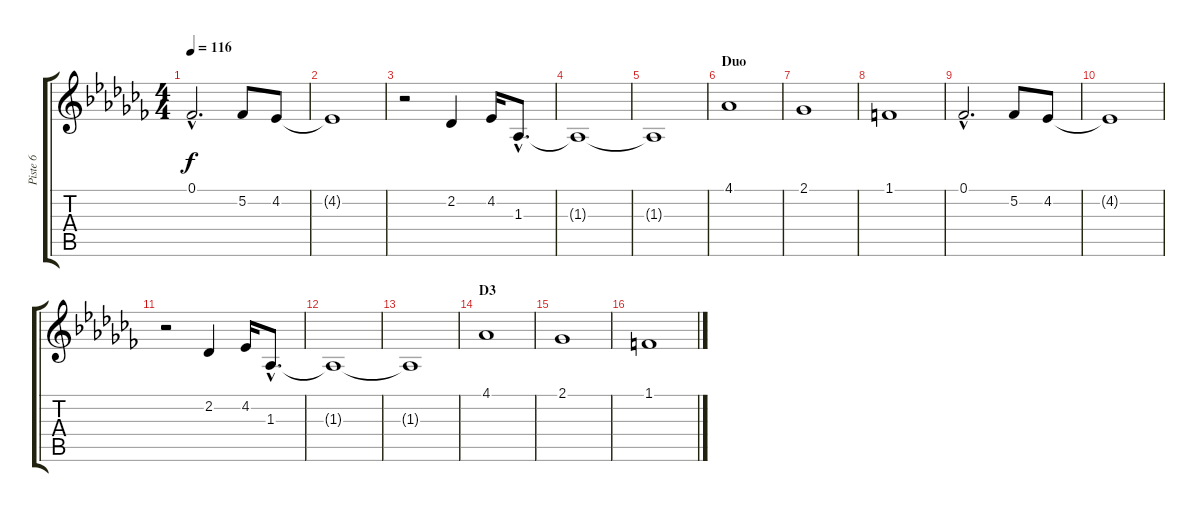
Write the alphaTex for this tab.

\track ("Piste 6" "Piste 6") {instrument stringensemble2}
\staff {score tabs}
\tuning (E4 B3 G3 D3 A2 E2) {hide}
\ts (4 4)
\tempo 116
\clef g2
\ks abminor
0.1{hac}.2{d dy f} 5.2.8 4.2.8 |
4.2{t}.1 |
r.2 2.2.4 4.2.16 1.3{hac}.8{d} |
1.3{t}.1 |
1.3{t}.1 |
\section ("" "Duo")
4.1.1 |
2.1.1 |
1.1.1 |
0.1{hac}.2{d} 5.2.8 4.2.8 |
4.2{t}.1 |
r.2 2.2.4 4.2.16 1.3{hac}.8{d} |
1.3{t}.1 |
1.3{t}.1 |
\section ("" "D3")
4.1.1 |
2.1.1 |
1.1.1
